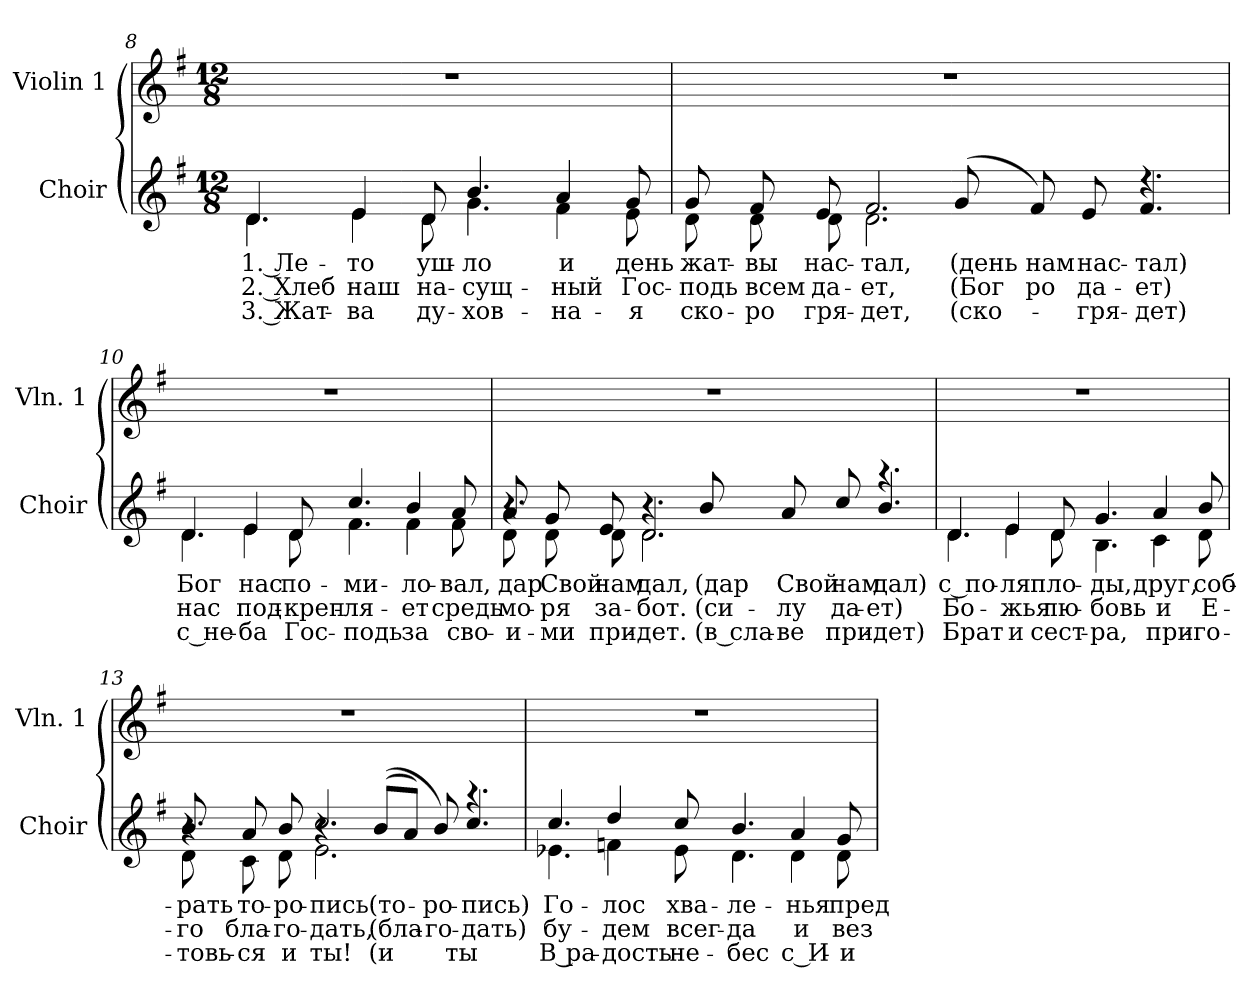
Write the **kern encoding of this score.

**kern	**text	**text	**text	**kern
*part2	*part2	*part2	*part2	*part1
*staff2	*staff2	*staff2	*staff2	*staff1
*I"Choir	*	*	*	*I"Violin 1
*I'Choir	*	*	*	*I'Vln. 1
!!LO:LB:g=z
*clefG2	*	*	*	*clefG2
*k[f#]	*	*	*	*k[f#]
*G:	*	*	*	*G:
*M12/8	*	*	*	*M12/8
=8	=8	=8	=8	=8
*^	*	*	*	*
!	!	!LO:LY:b:color=#000000	!LO:LY:b:color=#000000	!LO:LY:b:color=#000000	!LO:N:vis=1
4.di/	4.di\	1. Ле-	2. Хлеб	3. Жат-	1.r
!	!	!LO:LY:b:color=#000000	!LO:LY:b:color=#000000	!LO:LY:b:color=#000000	!
4ei/	4ei\	-то	наш	-ва	.
!	!	!LO:LY:b:color=#000000	!LO:LY:b:color=#000000	!LO:LY:b:color=#000000	!
8di/	8di\	уш-	на-	ду-	.
!	!	!LO:LY:b:color=#000000	!LO:LY:b:color=#000000	!LO:LY:b:color=#000000	!
4.bi/	4.gi\	-ло	-сущ-	-хов-	.
!	!	!LO:LY:b:color=#000000	!LO:LY:b:color=#000000	!LO:LY:b:color=#000000	!
4ai/	4f#i\	и	-ный	-на-	.
!	!	!LO:LY:b:color=#000000	!LO:LY:b:color=#000000	!LO:LY:b:color=#000000	!
8gi/	8ei\	день	Гос-	-я	.
=9	=9	=9	=9	=9	=9
!	!	!LO:LY:b:color=#000000	!LO:LY:b:color=#000000	!LO:LY:b:color=#000000	!LO:N:vis=1
*	*^	*	*	*	*
8gi/	8di\	4.ryy	жат-	-подь	ско-	1.r
!	!	!	!LO:LY:b:color=#000000	!LO:LY:b:color=#000000	!LO:LY:b:color=#000000	!
8f#i/	8di\	.	-вы	всем	-ро	.
!	!	!	!LO:LY:b:color=#000000	!LO:LY:b:color=#000000	!LO:LY:b:color=#000000	!
8ei/	8di\	.	нас-	да-	гря-	.
!	!	!	!LO:LY:b:color=#000000	!LO:LY:b:color=#000000	!LO:LY:b:color=#000000	!
2.f#i/	2.di\	4.ryy	-тал,	-ет,	-дет,	.
!	!	!	!LO:LY:b:color=#000000	!LO:LY:b:color=#000000	!LO:LY:b:color=#000000	!
.	.	(8gi/	(день	(Бог	(ско-	.
!	!	!	!LO:LY:b:color=#000000	!LO:LY:b:color=#000000	!	!
.	.	8f#i/)	нам	-ро	.	.
!	!	!	!LO:LY:b:color=#000000	!LO:LY:b:color=#000000	!LO:LY:b:color=#000000	!
.	.	8ei/	нас-	да-	гря-	.
!	!	!	!LO:LY:b:color=#000000	!LO:LY:b:color=#000000	!LO:LY:b:color=#000000	!
4.ryy	4.r	4.f#i/	-тал)	-ет)	-дет)	.
*	*v	*v	*	*	*	*
!!LO:LB:g=z
=10	=10	=10	=10	=10	=10
*	*^	*	*	*	*
!	!	!	!LO:LY:b:color=#000000	!LO:LY:b:color=#000000	!LO:LY:b:color=#000000	!LO:N:vis=1
*	*v	*v	*	*	*	*
4.di/	4.di\	Бог	нас	с не-	1.r
!	!	!LO:LY:b:color=#000000	!LO:LY:b:color=#000000	!LO:LY:b:color=#000000	!
4ei/	4ei\	нас	под-	-ба	.
!	!	!LO:LY:b:color=#000000	!LO:LY:b:color=#000000	!LO:LY:b:color=#000000	!
8di/	8di\	по-	-креп-	Гос-	.
!	!	!LO:LY:b:color=#000000	!LO:LY:b:color=#000000	!LO:LY:b:color=#000000	!
4.cci/	4.f#i\	-ми-	-ля-	-подь	.
!	!	!LO:LY:b:color=#000000	!LO:LY:b:color=#000000	!LO:LY:b:color=#000000	!
4bi/	4f#i\	-ло-	-ет	за	.
!	!	!LO:LY:b:color=#000000	!LO:LY:b:color=#000000	!LO:LY:b:color=#000000	!
8ai/	8f#i\	-вал,	средь	сво-	.
=11	=11	=11	=11	=11	=11
!	!	!LO:LY:b:color=#000000	!LO:LY:b:color=#000000	!LO:LY:b:color=#000000	!LO:N:vis=1
*	*^	*	*	*	*
8ai/	8di\	4.r	дар	мо-	-и-	1.r
!	!	!	!LO:LY:b:color=#000000	!LO:LY:b:color=#000000	!LO:LY:b:color=#000000	!
8gi/	8di\	.	Свой	-ря	-ми	.
!	!	!	!LO:LY:b:color=#000000	!LO:LY:b:color=#000000	!LO:LY:b:color=#000000	!
8ei/	8di\	.	нам	за-	при-	.
!	!	!	!LO:LY:b:color=#000000	!LO:LY:b:color=#000000	!LO:LY:b:color=#000000	!
2.di/	2.di\	4.r	дал,	-бот.	-дет.	.
!	!	!	!LO:LY:b:color=#000000	!LO:LY:b:color=#000000	!LO:LY:b:color=#000000	!
.	.	8bi/	(дар	(си-	(в сла-	.
!	!	!	!LO:LY:b:color=#000000	!LO:LY:b:color=#000000	!LO:LY:b:color=#000000	!
.	.	8ai/	Свой	-лу	-ве	.
!	!	!	!LO:LY:b:color=#000000	!LO:LY:b:color=#000000	!LO:LY:b:color=#000000	!
.	.	8cci/	нам	да-	при-	.
!	!	!	!LO:LY:b:color=#000000	!LO:LY:b:color=#000000	!LO:LY:b:color=#000000	!
4.ryy	4.r	4.bi/	дал)	-ет)	-дет)	.
*	*v	*v	*	*	*	*
!!LO:PB:g=z
=12	=12	=12	=12	=12	=12
*	*^	*	*	*	*
!	!	!	!LO:LY:b:color=#000000	!LO:LY:b:color=#000000	!LO:LY:b:color=#000000	!LO:N:vis=1
*	*v	*v	*	*	*	*
4.di/	4.di\	с по-	Бо-	Брат	1.r
!	!	!LO:LY:b:color=#000000	!LO:LY:b:color=#000000	!LO:LY:b:color=#000000	!
4ei/	4ei\	-ля	-жья	и	.
!	!	!LO:LY:b:color=#000000	!LO:LY:b:color=#000000	!LO:LY:b:color=#000000	!
8di/	8di\	пло-	лю-	сест-	.
!	!	!LO:LY:b:color=#000000	!LO:LY:b:color=#000000	!LO:LY:b:color=#000000	!
4.gi/	4.Bi\	-ды,	-бовь	-ра,	.
!	!	!LO:LY:b:color=#000000	!LO:LY:b:color=#000000	!LO:LY:b:color=#000000	!
4ai/	4ci\	друг,	и	при-	.
!	!	!LO:LY:b:color=#000000	!LO:LY:b:color=#000000	!LO:LY:b:color=#000000	!
8bi/	8di\	соб-	Е-	-го-	.
=13	=13	=13	=13	=13	=13
!	!	!LO:LY:b:color=#000000	!LO:LY:b:color=#000000	!LO:LY:b:color=#000000	!LO:N:vis=1
*	*^	*	*	*	*
8bi/	8di\	4.r	-рать	-го	-товь-	1.r
!	!	!	!LO:LY:b:color=#000000	!LO:LY:b:color=#000000	!LO:LY:b:color=#000000	!
8ai/	8ci\	.	то-	бла-	-ся	.
!	!	!	!LO:LY:b:color=#000000	!LO:LY:b:color=#000000	!LO:LY:b:color=#000000	!
8bi/	8di\	.	-ро-	-го-	и	.
!	!	!	!LO:LY:b:color=#000000	!LO:LY:b:color=#000000	!LO:LY:b:color=#000000	!
2.cci/	2.ei\	4.r	-пись	-дать,	ты!	.
!	!	!	!LO:LY:b:color=#000000	!LO:LY:b:color=#000000	!LO:LY:b:color=#000000	!
.	.	((8bi/L	(то-	(бла-	(и	.
.	.	8ai/J)	.	.	.	.
!	!	!	!LO:LY:b:color=#000000	!LO:LY:b:color=#000000	!	!
.	.	8bi/)	-ро-	-го-	.	.
!	!	!	!LO:LY:b:color=#000000	!LO:LY:b:color=#000000	!LO:LY:b:color=#000000	!
4.ryy	4.r	4.cci/	-пись)	-дать)	ты	.
*	*v	*v	*	*	*	*
!!LO:LB:g=z
=14	=14	=14	=14	=14	=14
*	*^	*	*	*	*
!	!	!	!LO:LY:b:color=#000000	!LO:LY:b:color=#000000	!LO:LY:b:color=#000000	!LO:N:vis=1
*	*v	*v	*	*	*	*
4.cci/	4.e-Xi\	Го-	бу-	В ра-	1.r
!	!	!LO:LY:b:color=#000000	!LO:LY:b:color=#000000	!LO:LY:b:color=#000000	!
4ddi/	4fni\	-лос	-дем	-дость	.
!	!	!LO:LY:b:color=#000000	!LO:LY:b:color=#000000	!LO:LY:b:color=#000000	!
8cci/	8e-i\	хва-	всег-	не-	.
!	!	!LO:LY:b:color=#000000	!LO:LY:b:color=#000000	!LO:LY:b:color=#000000	!
4.bi/	4.di\	-ле-	-да	-бес	.
!	!	!LO:LY:b:color=#000000	!LO:LY:b:color=#000000	!LO:LY:b:color=#000000	!
4ai/	4di\	-нья	и	с И-	.
!	!	!LO:LY:b:color=#000000	!LO:LY:b:color=#000000	!LO:LY:b:color=#000000	!
8gi/	8di\	пред	вез-	-и-	.
*v	*v	*	*	*	*
=	=	=	=	=
*-	*-	*-	*-	*-
